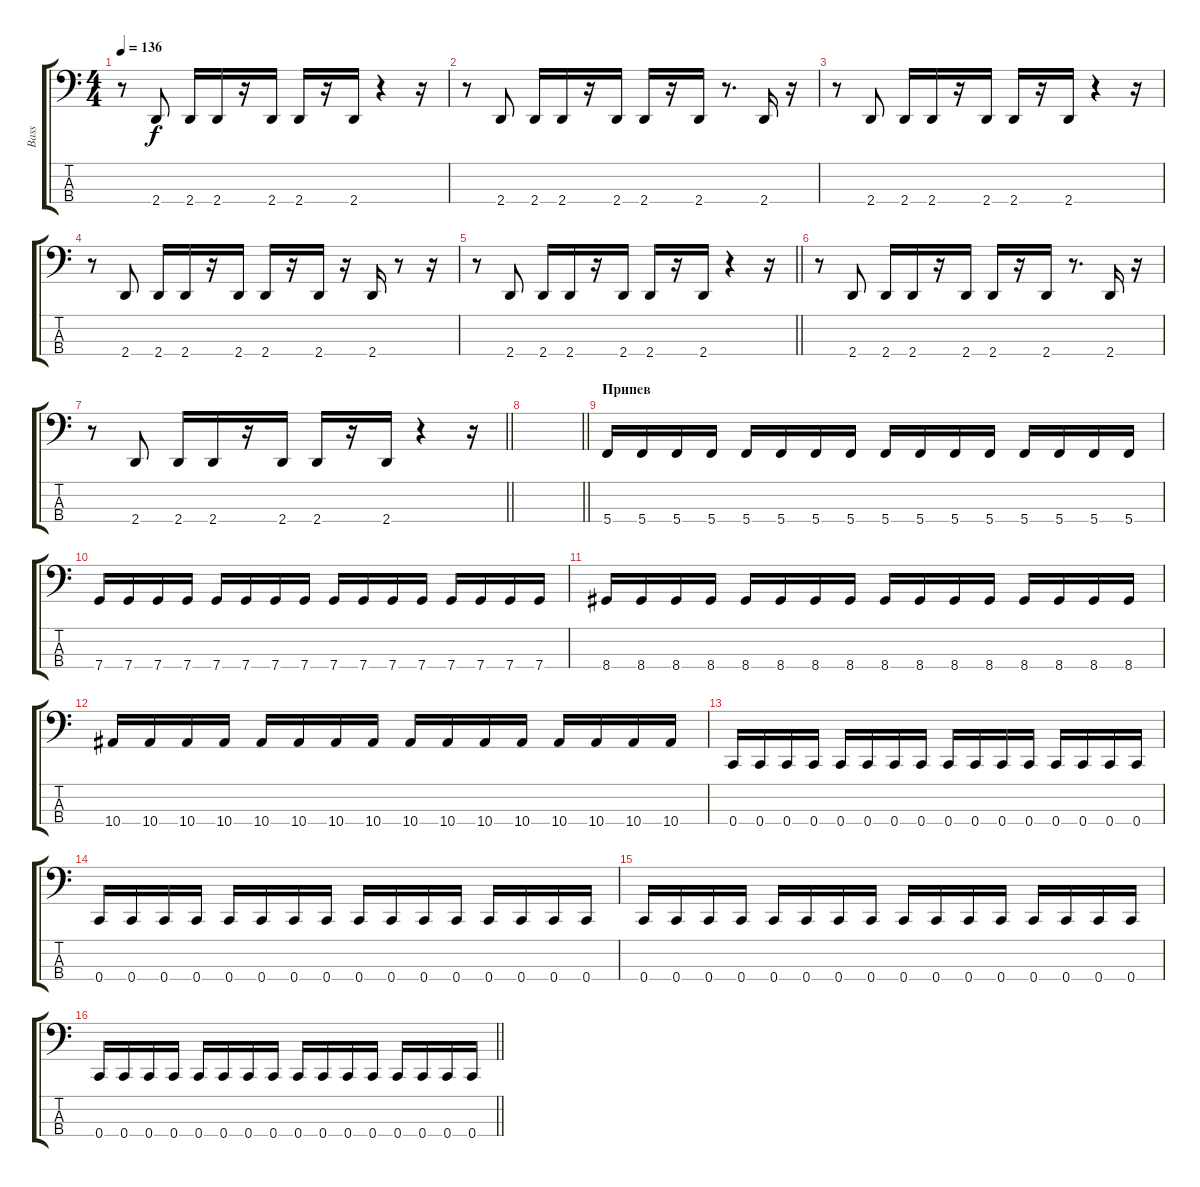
\track ("Bass" "Bass") {instrument electricbassfinger}
\staff {score tabs}
\tuning (F2 C2 G1 C1) {hide}
\ts (4 4)
\tempo 136
\clef f4
\ks c
r.8{dy f} 2.4.8 2.4.16 2.4.16 r.16 2.4.16 2.4.16 r.16 2.4.16 r.4 r.16 |
r.8 2.4.8 2.4.16 2.4.16 r.16 2.4.16 2.4.16 r.16 2.4.16 r.8{d} 2.4.16 r.16 |
r.8 2.4.8 2.4.16 2.4.16 r.16 2.4.16 2.4.16 r.16 2.4.16 r.4 r.16 |
r.8 2.4.8 2.4.16 2.4.16 r.16 2.4.16 2.4.16 r.16 2.4.16 r.16 2.4.16 r.8 r.16 |
\barLineRight lightlight
r.8 2.4.8 2.4.16 2.4.16 r.16 2.4.16 2.4.16 r.16 2.4.16 r.4 r.16 |
r.8 2.4.8 2.4.16 2.4.16 r.16 2.4.16 2.4.16 r.16 2.4.16 r.8{d} 2.4.16 r.16 |
\barLineRight lightlight
r.8 2.4.8 2.4.16 2.4.16 r.16 2.4.16 2.4.16 r.16 2.4.16 r.4 r.16 |
\barLineRight lightlight
|
\section ("" "Припев")
5.4.16 5.4.16 5.4.16 5.4.16 5.4.16 5.4.16 5.4.16 5.4.16 5.4.16 5.4.16 5.4.16 5.4.16 5.4.16 5.4.16 5.4.16 5.4.16 |
7.4.16 7.4.16 7.4.16 7.4.16 7.4.16 7.4.16 7.4.16 7.4.16 7.4.16 7.4.16 7.4.16 7.4.16 7.4.16 7.4.16 7.4.16 7.4.16 |
8.4.16 8.4.16 8.4.16 8.4.16 8.4.16 8.4.16 8.4.16 8.4.16 8.4.16 8.4.16 8.4.16 8.4.16 8.4.16 8.4.16 8.4.16 8.4.16 |
10.4.16 10.4.16 10.4.16 10.4.16 10.4.16 10.4.16 10.4.16 10.4.16 10.4.16 10.4.16 10.4.16 10.4.16 10.4.16 10.4.16 10.4.16 10.4.16 |
0.4.16 0.4.16 0.4.16 0.4.16 0.4.16 0.4.16 0.4.16 0.4.16 0.4.16 0.4.16 0.4.16 0.4.16 0.4.16 0.4.16 0.4.16 0.4.16 |
0.4.16 0.4.16 0.4.16 0.4.16 0.4.16 0.4.16 0.4.16 0.4.16 0.4.16 0.4.16 0.4.16 0.4.16 0.4.16 0.4.16 0.4.16 0.4.16 |
0.4.16 0.4.16 0.4.16 0.4.16 0.4.16 0.4.16 0.4.16 0.4.16 0.4.16 0.4.16 0.4.16 0.4.16 0.4.16 0.4.16 0.4.16 0.4.16 |
\barLineRight lightlight
0.4.16 0.4.16 0.4.16 0.4.16 0.4.16 0.4.16 0.4.16 0.4.16 0.4.16 0.4.16 0.4.16 0.4.16 0.4.16 0.4.16 0.4.16 0.4.16
